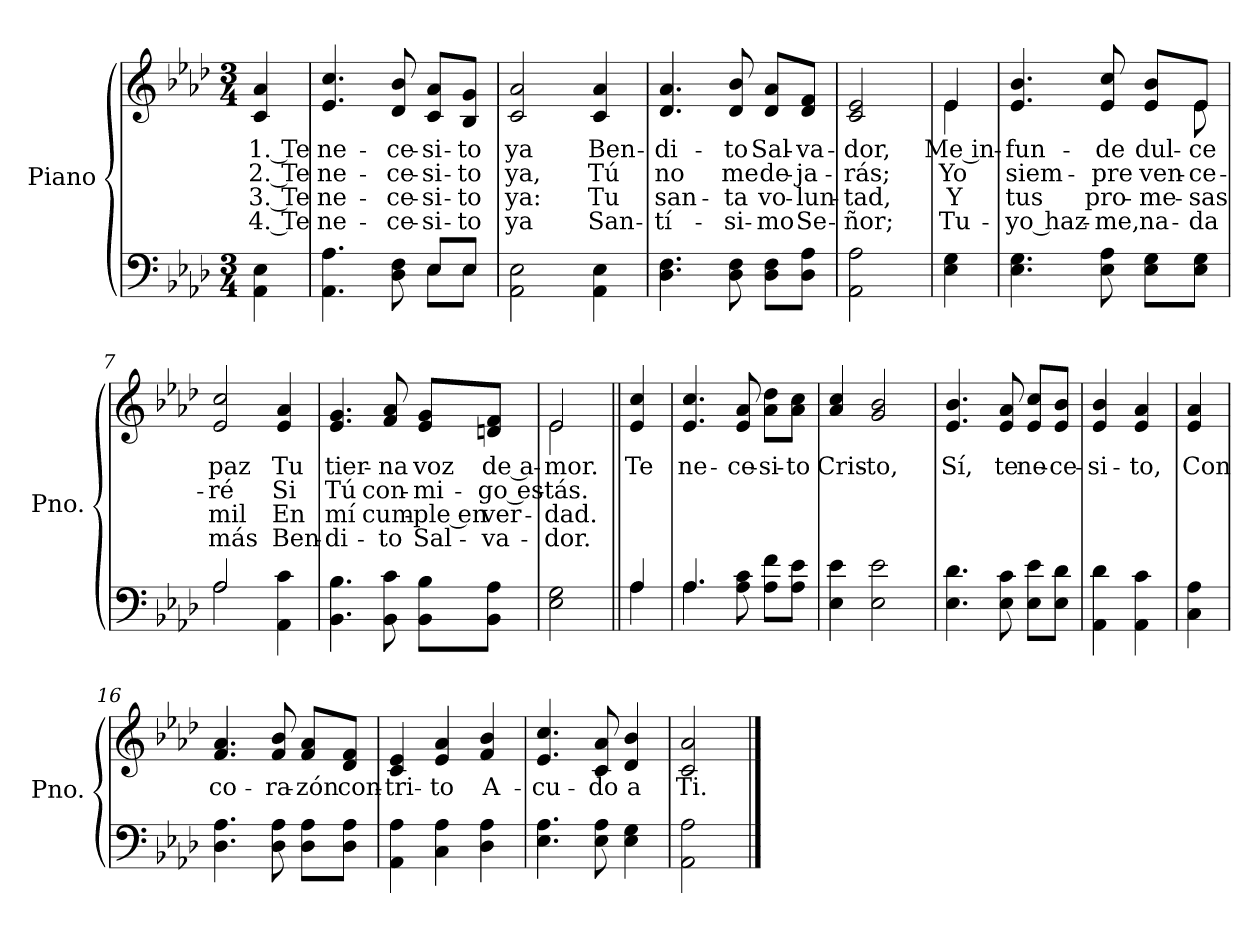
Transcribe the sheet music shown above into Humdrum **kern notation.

**kern	**kern	**text	**text	**text	**text
*part1	*part1	*part1	*part1	*part1	*part1
*staff2	*staff1	*staff1	*staff1	*staff1	*staff1
*I"Piano	*	*	*	*	*
*I'Pno.	*	*	*	*	*
*clefF4	*clefG2	*	*	*	*
*k[b-e-a-d-]	*k[b-e-a-d-]	*	*	*	*
*M3/4	*M3/4	*	*	*	*
=	=	=	=	=	=
!	!	!LO:LY:b	!LO:LY:b	!LO:LY:b	!LO:LY:b
4AA-\ 4E-\	4c/ 4a-/	1. Te	2. Te	3. Te	4. Te
=1	=1	=1	=1	=1	=1
*^	*	*	*	*	*
!	!	!	!LO:LY:b	!LO:LY:b	!LO:LY:b	!LO:LY:b
4.AA-\ 4.A-\	2ryy	4.e-/ 4.cc/	ne-	ne-	ne-	ne-
!	!	!	!LO:LY:b	!LO:LY:b	!LO:LY:b	!LO:LY:b
8D-\ 8F\	.	8d-/ 8b-/	-ce-	-ce-	-ce-	-ce-
!	!	!	!LO:LY:b	!LO:LY:b	!LO:LY:b	!LO:LY:b
8E-/L	8E-\L	8c/ 8a-/L	-si-	-si-	-si-	-si-
!	!	!	!LO:LY:b	!LO:LY:b	!LO:LY:b	!LO:LY:b
8E-/J	8E-\J	8B-/ 8g/J	-to	-to	-to	-to
=2	=2	=2	=2	=2	=2	=2
!	!	!	!LO:LY:b	!LO:LY:b	!LO:LY:b	!LO:LY:b
*v	*v	*	*	*	*	*
2AA-\ 2E-\	2c/ 2a-/	ya	ya,	ya:	ya
!	!	!LO:LY:b	!LO:LY:b	!LO:LY:b	!LO:LY:b
4AA-\ 4E-\	4c/ 4a-/	Ben-	Tú	Tu	San-
=3	=3	=3	=3	=3	=3
!	!	!LO:LY:b	!LO:LY:b	!LO:LY:b	!LO:LY:b
4.D-\ 4.F\	4.d-/ 4.a-/	-di-	no	san-	-tí-
!	!	!LO:LY:b	!LO:LY:b	!LO:LY:b	!LO:LY:b
8D-\ 8F\	8d-/ 8b-/	-to	me	-ta	-si-
!	!	!LO:LY:b	!LO:LY:b	!LO:LY:b	!LO:LY:b
8D-\ 8F\L	8d-/ 8a-/L	Sal-	de-	vo-	-mo
!	!	!LO:LY:b	!LO:LY:b	!LO:LY:b	!LO:LY:b
8D-\ 8A-\J	8d-/ 8f/J	-va-	-ja-	-lun-	Se-
=4	=4	=4	=4	=4	=4
!	!	!LO:LY:b	!LO:LY:b	!LO:LY:b	!LO:LY:b
2AA-\ 2A-\	2c/ 2e-/	-dor,	-rás;	-tad,	-ñor;
!!LO:LB:g=z
=5	=5	=5	=5	=5	=5
!	!	!LO:LY:b	!LO:LY:b	!LO:LY:b	!LO:LY:b
*	*^	*	*	*	*
4E-\ 4G\	4e-/	4e-\	Me in-	Yo	Y	Tu-
=6	=6	=6	=6	=6	=6	=6
!	!	!	!LO:LY:b	!LO:LY:b	!LO:LY:b	!LO:LY:b
4.E-\ 4.G\	4.e-/ 4.b-/	8ryy	-fun-	siem-	tus	-yo haz-
!	!	!	!LO:LY:b	!LO:LY:b	!LO:LY:b	!LO:LY:b
*	*v	*v	*	*	*	*
8E-\ 8A-\	8e-/ 8cc/	-de	-pre	pro-	-me,
!	!	!LO:LY:b	!LO:LY:b	!LO:LY:b	!LO:LY:b
8E-\ 8G\L	8e-/ 8b-/L	dul-	ven-	-me-	na-
!	!	!LO:LY:b	!LO:LY:b	!LO:LY:b	!LO:LY:b
*	*^	*	*	*	*
8E-\ 8G\J	8e-/J	8e-\	-ce	-ce-	-sas	-da
=7	=7	=7	=7	=7	=7	=7
*^	*	*	*	*	*	*
!	!	!	!	!LO:LY:b	!LO:LY:b	!LO:LY:b	!LO:LY:b
*	*	*v	*v	*	*	*	*
2A-/	2A-\	2e-/ 2cc/	paz	-ré	mil	más
!	!	!	!LO:LY:b	!LO:LY:b	!LO:LY:b	!LO:LY:b
4AA-\ 4c\	4ryy	4e-/ 4a-/	Tu	Si	En	Ben-
=8	=8	=8	=8	=8	=8	=8
!	!	!	!LO:LY:b	!LO:LY:b	!LO:LY:b	!LO:LY:b
*v	*v	*	*	*	*	*
4.BB-\ 4.B-\	4.e-/ 4.g/	tier-	Tú	mí	-di-
!	!	!LO:LY:b	!LO:LY:b	!LO:LY:b	!LO:LY:b
8BB-\ 8c\	8f/ 8a-/	-na	con-	cum-	-to
!	!	!LO:LY:b	!LO:LY:b	!LO:LY:b	!LO:LY:b
8BB-\ 8B-\L	8e-/ 8g/L	voz	-mi-	-ple en	Sal-
!	!	!LO:LY:b	!LO:LY:b	!LO:LY:b	!LO:LY:b
8BB-\ 8A-\J	8dn/ 8f/J	de a-	-go es-	ver-	-va-
=9	=9	=9	=9	=9	=9
!	!	!LO:LY:b	!LO:LY:b	!LO:LY:b	!LO:LY:b
*	*^	*	*	*	*
2E-\ 2G\	2e-/	2e-\	-mor.	-tás.	-dad.	-dor.
!!LO:LB:g=z
=10||	=10||	=10||	=10||	=10||	=10||	=10||
*^	*	*	*	*	*	*
!	!	!LO:TX:a:t=Coro	!	!	!	!	!
!	!	!	!	!LO:LY:b	!	!	!
*	*	*v	*v	*	*	*	*
4A-/	4A-\	4e-/ 4cc/	Te	.	.	.
=11	=11	=11	=11	=11	=11	=11
!	!	!	!LO:LY:b	!	!	!
4.A-/	4.A-\	4.e-/ 4.cc/	ne-	.	.	.
!	!	!	!LO:LY:b	!	!	!
8A-\ 8c\	4.ryy	8e-/ 8a-/	-ce-	.	.	.
!	!	!	!LO:LY:b	!	!	!
8A-\ 8f\L	.	8a-\ 8dd-\L	-si-	.	.	.
!	!	!	!LO:LY:b	!	!	!
8A-\ 8e-\J	.	8a-\ 8cc\J	-to	.	.	.
*v	*v	*	*	*	*	*
=12	=12	=12	=12	=12	=12
!	!	!LO:LY:b	!	!	!
4E-\ 4e-\	4a-/ 4cc/	Cris-	.	.	.
!	!	!LO:LY:b	!	!	!
2E-\ 2e-\	2g/ 2b-/	-to,	.	.	.
=13	=13	=13	=13	=13	=13
!	!	!LO:LY:b	!	!	!
4.E-\ 4.d-\	4.e-/ 4.b-/	Sí,	.	.	.
!	!	!LO:LY:b	!	!	!
8E-\ 8c\	8e-/ 8a-/	te	.	.	.
!	!	!LO:LY:b	!	!	!
8E-\ 8e-\L	8e-/ 8cc/L	ne-	.	.	.
!	!	!LO:LY:b	!	!	!
8E-\ 8d-\J	8e-/ 8b-/J	-ce-	.	.	.
=14	=14	=14	=14	=14	=14
!	!	!LO:LY:b	!	!	!
4AA-\ 4d-\	4e-/ 4b-/	-si-	.	.	.
!	!	!LO:LY:b	!	!	!
4AA-\ 4c\	4e-/ 4a-/	-to,	.	.	.
!!LO:LB:g=z
=15	=15	=15	=15	=15	=15
!	!	!LO:LY:b	!	!	!
4C\ 4A-\	4e-/ 4a-/	Con	.	.	.
=16	=16	=16	=16	=16	=16
!	!	!LO:LY:b	!	!	!
4.D-\ 4.A-\	4.f/ 4.a-/	co-	.	.	.
!	!	!LO:LY:b	!	!	!
8D-\ 8A-\	8f/ 8b-/	-ra-	.	.	.
!	!	!LO:LY:b	!	!	!
8D-\ 8A-\L	8f/ 8a-/L	-zón	.	.	.
!	!	!LO:LY:b	!	!	!
8D-\ 8A-\J	8d-/ 8f/J	con-	.	.	.
=17	=17	=17	=17	=17	=17
!	!	!LO:LY:b	!	!	!
4AA-\ 4A-\	4c/ 4e-/	-tri-	.	.	.
!	!	!LO:LY:b	!	!	!
4C\ 4A-\	4e-/ 4a-/	-to	.	.	.
!	!	!LO:LY:b	!	!	!
4D-\ 4A-\	4f/ 4b-/	A-	.	.	.
=18	=18	=18	=18	=18	=18
!	!	!LO:LY:b	!	!	!
4.E-\ 4.A-\	4.e-/ 4.cc/	-cu-	.	.	.
!	!	!LO:LY:b	!	!	!
8E-\ 8A-\	8c/ 8a-/	-do	.	.	.
!	!	!LO:LY:b	!	!	!
4E-\ 4G\	4d-/ 4b-/	a	.	.	.
=19	=19	=19	=19	=19	=19
!	!	!LO:LY:b	!	!	!
2AA-\ 2A-\	2c/ 2a-/	Ti.	.	.	.
==	==	==	==	==	==
*-	*-	*-	*-	*-	*-
